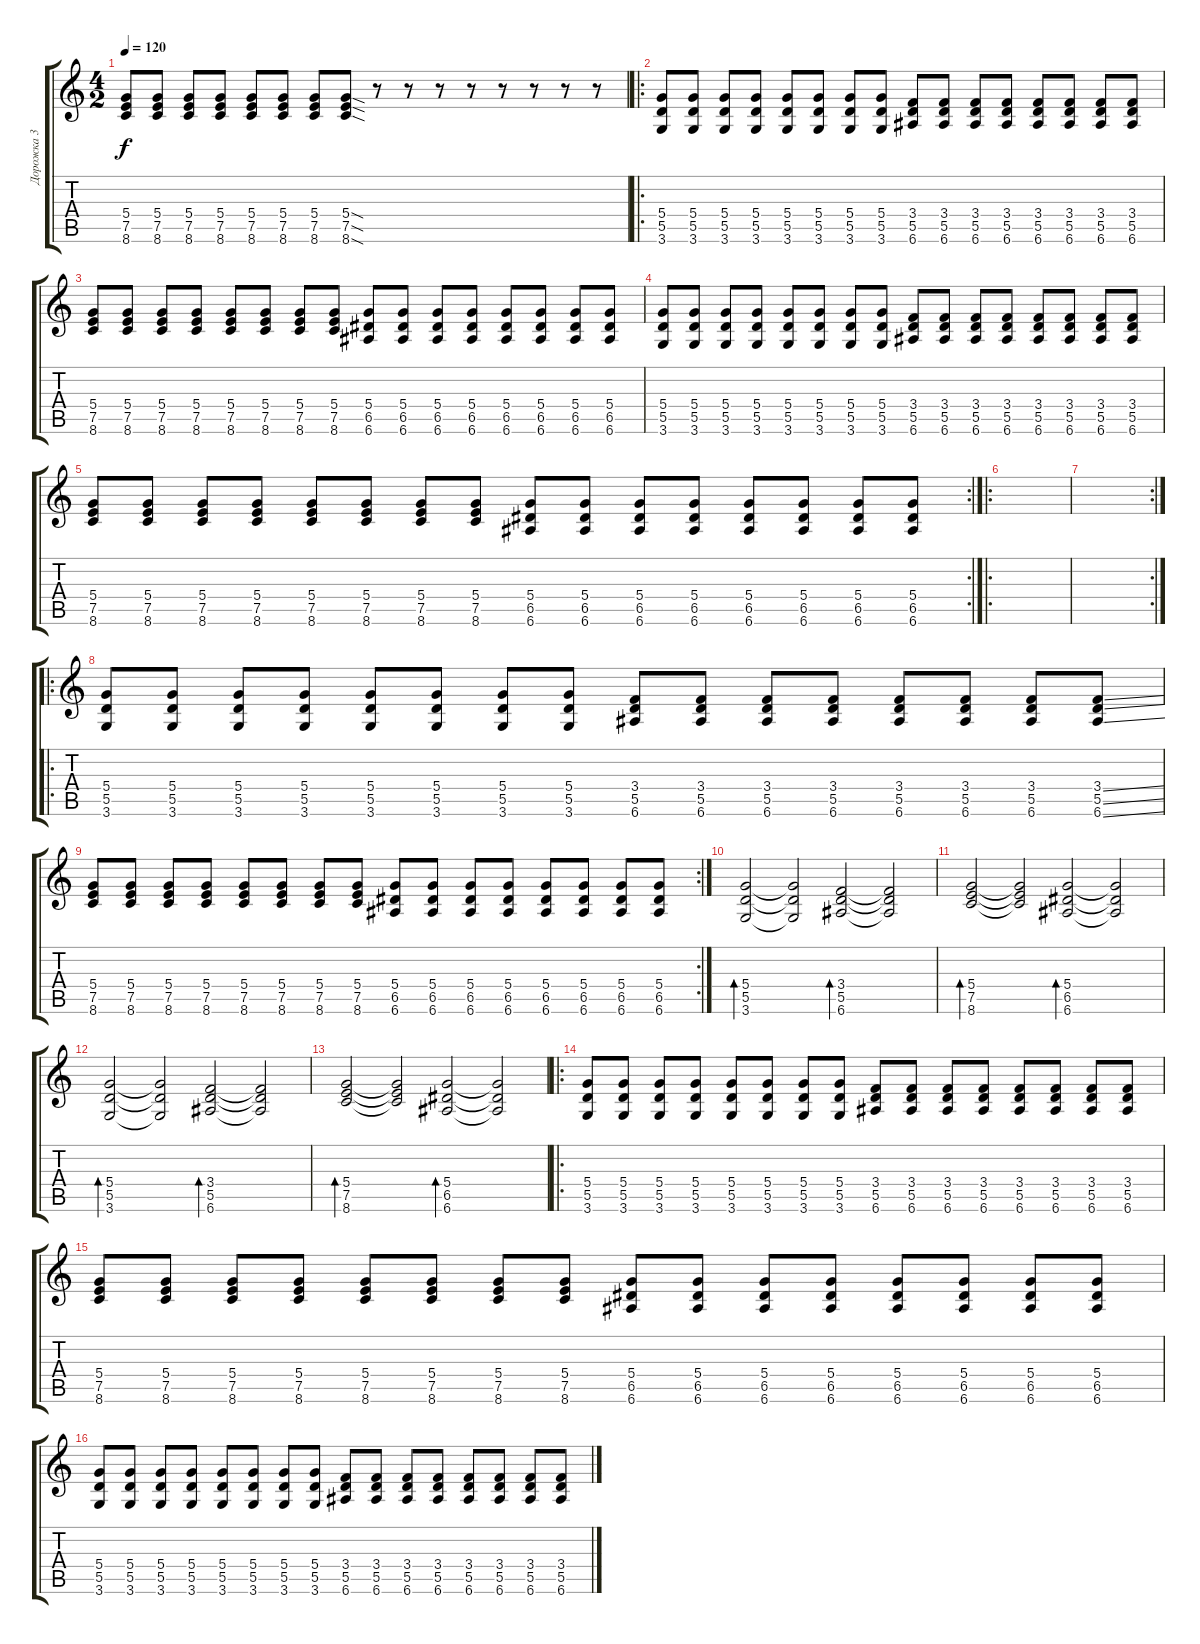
\track ("Дорожка 3" "Дорожка 3") {instrument overdrivenguitar}
\staff {score tabs}
\tuning (E4 B3 G3 D3 A2 E2) {hide}
\ts (4 2)
\tempo 120
\clef g2
\ks c
(5.4 7.5 8.6).8{dy f} (5.4 7.5 8.6).8 (5.4 7.5 8.6).8 (5.4 7.5 8.6).8 (5.4 7.5 8.6).8 (5.4 7.5 8.6).8 (5.4 7.5 8.6).8 (5.4{sod} 7.5{sod} 8.6{sod}).8 r.8 r.8 r.8 r.8 r.8 r.8 r.8 r.8 |
\ro
(5.4 5.5 3.6).8{volume 9 instrument overdrivenguitar} (5.4 5.5 3.6).8 (5.4 5.5 3.6).8 (5.4 5.5 3.6).8 (5.4 5.5 3.6).8 (5.4 5.5 3.6).8 (5.4 5.5 3.6).8 (5.4 5.5 3.6).8 (3.4 5.5 6.6).8 (3.4 5.5 6.6).8 (3.4 5.5 6.6).8 (3.4 5.5 6.6).8 (3.4 5.5 6.6).8 (3.4 5.5 6.6).8 (3.4 5.5 6.6).8 (3.4 5.5 6.6).8 |
(5.4 7.5 8.6).8 (5.4 7.5 8.6).8 (5.4 7.5 8.6).8 (5.4 7.5 8.6).8 (5.4 7.5 8.6).8 (5.4 7.5 8.6).8 (5.4 7.5 8.6).8 (5.4 7.5 8.6).8 (5.4 6.5 6.6).8 (5.4 6.5 6.6).8 (5.4 6.5 6.6).8 (5.4 6.5 6.6).8 (5.4 6.5 6.6).8 (5.4 6.5 6.6).8 (5.4 6.5 6.6).8 (5.4 6.5 6.6).8 |
(5.4 5.5 3.6).8 (5.4 5.5 3.6).8 (5.4 5.5 3.6).8 (5.4 5.5 3.6).8 (5.4 5.5 3.6).8 (5.4 5.5 3.6).8 (5.4 5.5 3.6).8 (5.4 5.5 3.6).8 (3.4 5.5 6.6).8 (3.4 5.5 6.6).8 (3.4 5.5 6.6).8 (3.4 5.5 6.6).8 (3.4 5.5 6.6).8 (3.4 5.5 6.6).8 (3.4 5.5 6.6).8 (3.4 5.5 6.6).8 |
\rc 2
(5.4 7.5 8.6).8 (5.4 7.5 8.6).8 (5.4 7.5 8.6).8 (5.4 7.5 8.6).8 (5.4 7.5 8.6).8 (5.4 7.5 8.6).8 (5.4 7.5 8.6).8 (5.4 7.5 8.6).8 (5.4 6.5 6.6).8 (5.4 6.5 6.6).8 (5.4 6.5 6.6).8 (5.4 6.5 6.6).8 (5.4 6.5 6.6).8 (5.4 6.5 6.6).8 (5.4 6.5 6.6).8 (5.4 6.5 6.6).8 |
\ro
|
\rc 2
|
\ro
(5.4 5.5 3.6).8{volume 16 instrument electricguitarclean} (5.4 5.5 3.6).8 (5.4 5.5 3.6).8 (5.4 5.5 3.6).8 (5.4 5.5 3.6).8 (5.4 5.5 3.6).8 (5.4 5.5 3.6).8 (5.4 5.5 3.6).8 (3.4 5.5 6.6).8 (3.4 5.5 6.6).8 (3.4 5.5 6.6).8 (3.4 5.5 6.6).8 (3.4 5.5 6.6).8 (3.4 5.5 6.6).8 (3.4 5.5 6.6).8 (3.4{ss} 5.5{ss} 6.6{ss}).8 |
\rc 2
(5.4 7.5 8.6).8 (5.4 7.5 8.6).8 (5.4 7.5 8.6).8 (5.4 7.5 8.6).8 (5.4 7.5 8.6).8 (5.4 7.5 8.6).8 (5.4 7.5 8.6).8 (5.4 7.5 8.6).8 (5.4 6.5 6.6).8 (5.4 6.5 6.6).8 (5.4 6.5 6.6).8 (5.4 6.5 6.6).8 (5.4 6.5 6.6).8 (5.4 6.5 6.6).8 (5.4 6.5 6.6).8 (5.4 6.5 6.6).8 |
(5.4 5.5 3.6).2{bd 30 volume 16 instrument electricguitarclean} (5.4{t} 5.5{t} 3.6{t}).2 (3.4 5.5 6.6).2{bd 30} (3.4{t} 5.5{t} 6.6{t}).2 |
(5.4 7.5 8.6).2{bd 30} (5.4{t} 7.5{t} 8.6{t}).2 (5.4 6.5 6.6).2{bd 30} (5.4{t} 6.5{t} 6.6{t}).2 |
(5.4 5.5 3.6).2{bd 30 volume 16 instrument electricguitarclean} (5.4{t} 5.5{t} 3.6{t}).2 (3.4 5.5 6.6).2{bd 30} (3.4{t} 5.5{t} 6.6{t}).2 |
(5.4 7.5 8.6).2{bd 30} (5.4{t} 7.5{t} 8.6{t}).2 (5.4 6.5 6.6).2{bd 30} (5.4{t} 6.5{t} 6.6{t}).2 |
\ro
(5.4 5.5 3.6).8{instrument overdrivenguitar} (5.4 5.5 3.6).8 (5.4 5.5 3.6).8 (5.4 5.5 3.6).8 (5.4 5.5 3.6).8 (5.4 5.5 3.6).8 (5.4 5.5 3.6).8 (5.4 5.5 3.6).8 (3.4 5.5 6.6).8 (3.4 5.5 6.6).8 (3.4 5.5 6.6).8 (3.4 5.5 6.6).8 (3.4 5.5 6.6).8 (3.4 5.5 6.6).8 (3.4 5.5 6.6).8 (3.4 5.5 6.6).8 |
(5.4 7.5 8.6).8 (5.4 7.5 8.6).8 (5.4 7.5 8.6).8 (5.4 7.5 8.6).8 (5.4 7.5 8.6).8 (5.4 7.5 8.6).8 (5.4 7.5 8.6).8 (5.4 7.5 8.6).8 (5.4 6.5 6.6).8 (5.4 6.5 6.6).8 (5.4 6.5 6.6).8 (5.4 6.5 6.6).8 (5.4 6.5 6.6).8 (5.4 6.5 6.6).8 (5.4 6.5 6.6).8 (5.4 6.5 6.6).8 |
(5.4 5.5 3.6).8 (5.4 5.5 3.6).8 (5.4 5.5 3.6).8 (5.4 5.5 3.6).8 (5.4 5.5 3.6).8 (5.4 5.5 3.6).8 (5.4 5.5 3.6).8 (5.4 5.5 3.6).8 (3.4 5.5 6.6).8 (3.4 5.5 6.6).8 (3.4 5.5 6.6).8 (3.4 5.5 6.6).8 (3.4 5.5 6.6).8 (3.4 5.5 6.6).8 (3.4 5.5 6.6).8 (3.4 5.5 6.6).8
